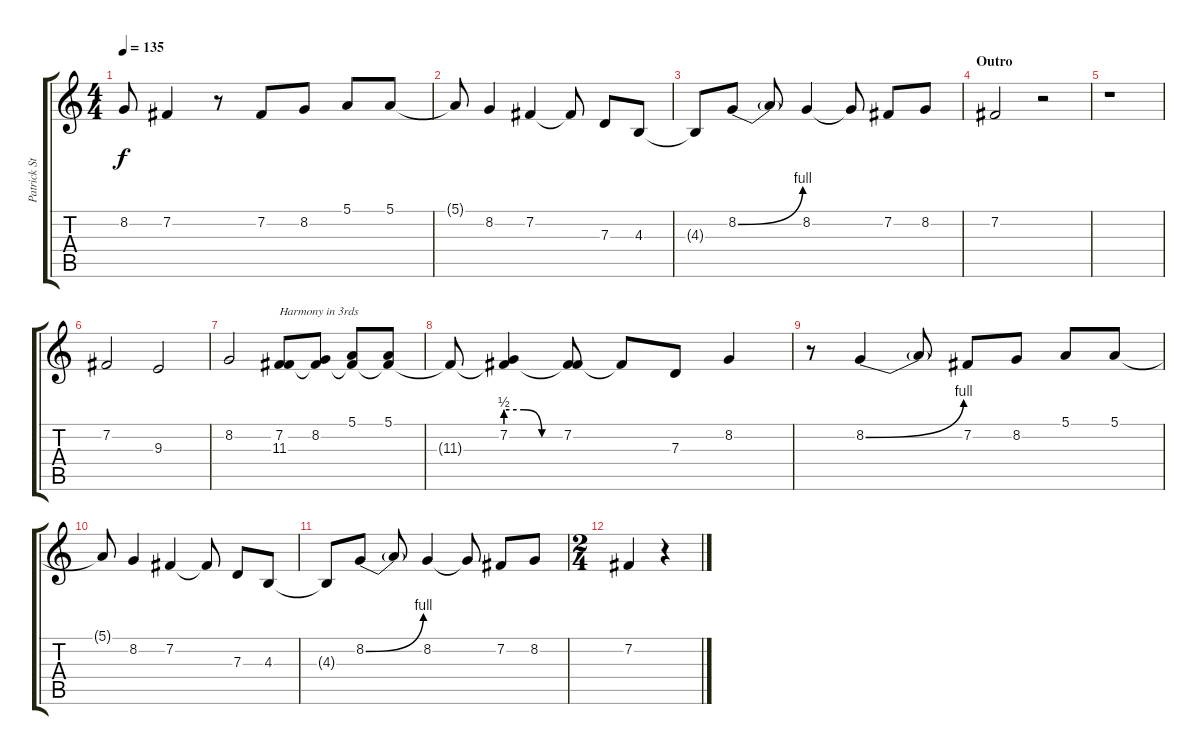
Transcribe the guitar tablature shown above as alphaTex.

\track ("Patrick Stumph (Backing Vocals and Harmo" "Patrick St") {instrument oboe}
\staff {score tabs}
\tuning (E4 B3 G3 D3 A2 E2) {hide}
\ts (4 4)
\tempo 135
\clef g2
\ks c
8.2{t}.8{dy f} 7.2.4 r.8 7.2.8 8.2.8 5.1.8 5.1.8 |
5.1{t}.8 8.2.4 7.2.4 7.2{t}.8 7.3.8 4.3.8 |
4.3{t}.8 8.2{be (bend 0 0 60 4)}.8 8.2{t}.8 8.2.4 8.2{t}.8 7.2.8 8.2.8 |
\section ("" "Outro")
7.2.2 r.2 |
r.1 |
7.2.2 9.3.2 |
8.2.2 (7.2 11.3).8{txt "Harmony in 3rds"} (8.2 11.3{t}).8 (5.1 11.3{t}).8 (5.1 11.3{t}).8 |
11.3{t}.8 (7.2{be (custom 0 2 20 2 40 0 60 0)} 11.3{t}).4 (7.2 11.3{t}).8 11.3{t}.8 7.3.8 8.2.4 |
r.8 8.2{be (bend 0 0 60 4)}.4 8.2{t}.8 7.2.8 8.2.8 5.1.8 5.1.8 |
5.1{t}.8 8.2.4 7.2.4 7.2{t}.8 7.3.8 4.3.8 |
4.3{t}.8 8.2{be (bend 0 0 60 4)}.8 8.2{t}.8 8.2.4 8.2{t}.8 7.2.8 8.2.8 |
\ts (2 4)
7.2.4 r.4
